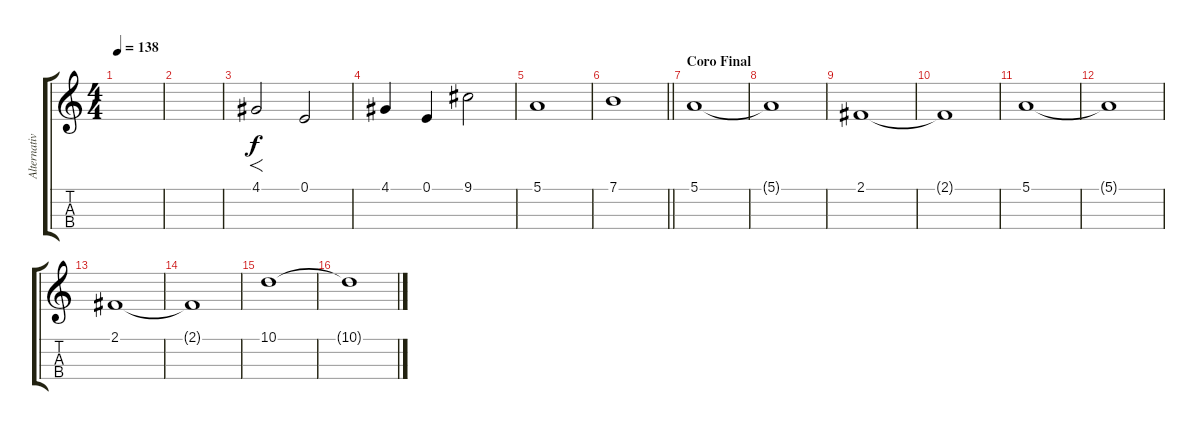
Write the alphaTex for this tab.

\track ("Alternativa" "Alternativ") {instrument stringensemble1}
\staff {score tabs}
\tuning (E4 B3 G3 D3) {hide}
\ts (4 4)
\tempo 138
\clef g2
\ks c
|
|
4.1.2{f} 0.1.2 |
4.1.4 0.1.4 9.1.2 |
5.1.1 |
\barLineRight lightlight
7.1.1 |
\section ("" "Coro Final")
5.1.1 |
5.1{t}.1 |
2.1.1 |
2.1{t}.1 |
5.1.1 |
5.1{t}.1 |
2.1.1 |
2.1{t}.1 |
10.1.1 |
10.1{t}.1
